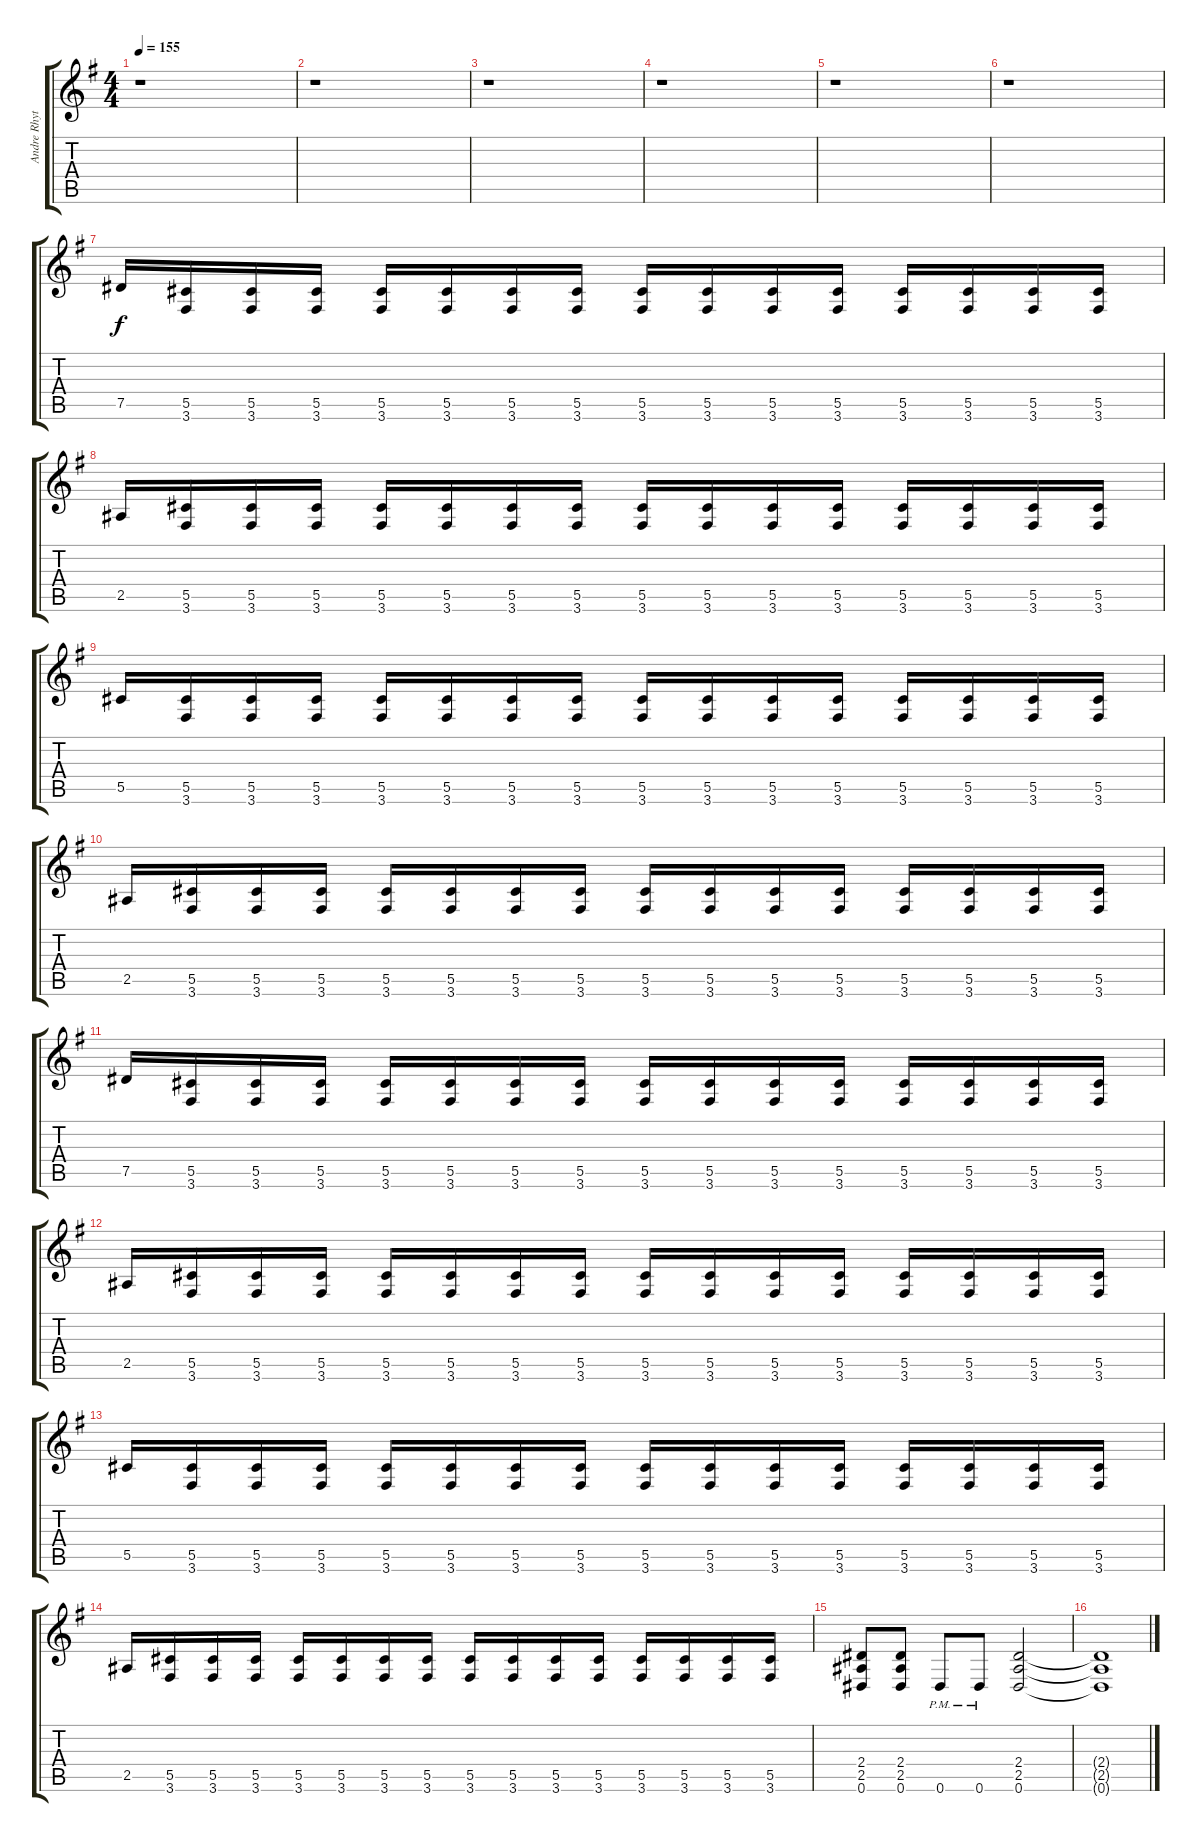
\track ("Andre Rhythm" "Andre Rhyt") {instrument distortionguitar}
\staff {score tabs}
\tuning (Eb4 Bb3 Gb3 Db3 Ab2 Eb2) {hide}
\ts (4 4)
\tempo 155
\clef g2
\ks g
r.1{dy f} |
r.1 |
r.1 |
r.1 |
r.1 |
r.1 |
7.5.16 (5.5 3.6).16 (5.5 3.6).16 (5.5 3.6).16 (5.5 3.6).16 (5.5 3.6).16 (5.5 3.6).16 (5.5 3.6).16 (5.5 3.6).16 (5.5 3.6).16 (5.5 3.6).16 (5.5 3.6).16 (5.5 3.6).16 (5.5 3.6).16 (5.5 3.6).16 (5.5 3.6).16 |
2.5.16 (5.5 3.6).16 (5.5 3.6).16 (5.5 3.6).16 (5.5 3.6).16 (5.5 3.6).16 (5.5 3.6).16 (5.5 3.6).16 (5.5 3.6).16 (5.5 3.6).16 (5.5 3.6).16 (5.5 3.6).16 (5.5 3.6).16 (5.5 3.6).16 (5.5 3.6).16 (5.5 3.6).16 |
5.5.16 (5.5 3.6).16 (5.5 3.6).16 (5.5 3.6).16 (5.5 3.6).16 (5.5 3.6).16 (5.5 3.6).16 (5.5 3.6).16 (5.5 3.6).16 (5.5 3.6).16 (5.5 3.6).16 (5.5 3.6).16 (5.5 3.6).16 (5.5 3.6).16 (5.5 3.6).16 (5.5 3.6).16 |
2.5.16 (5.5 3.6).16 (5.5 3.6).16 (5.5 3.6).16 (5.5 3.6).16 (5.5 3.6).16 (5.5 3.6).16 (5.5 3.6).16 (5.5 3.6).16 (5.5 3.6).16 (5.5 3.6).16 (5.5 3.6).16 (5.5 3.6).16 (5.5 3.6).16 (5.5 3.6).16 (5.5 3.6).16 |
7.5.16 (5.5 3.6).16 (5.5 3.6).16 (5.5 3.6).16 (5.5 3.6).16 (5.5 3.6).16 (5.5 3.6).16 (5.5 3.6).16 (5.5 3.6).16 (5.5 3.6).16 (5.5 3.6).16 (5.5 3.6).16 (5.5 3.6).16 (5.5 3.6).16 (5.5 3.6).16 (5.5 3.6).16 |
2.5.16 (5.5 3.6).16 (5.5 3.6).16 (5.5 3.6).16 (5.5 3.6).16 (5.5 3.6).16 (5.5 3.6).16 (5.5 3.6).16 (5.5 3.6).16 (5.5 3.6).16 (5.5 3.6).16 (5.5 3.6).16 (5.5 3.6).16 (5.5 3.6).16 (5.5 3.6).16 (5.5 3.6).16 |
5.5.16 (5.5 3.6).16 (5.5 3.6).16 (5.5 3.6).16 (5.5 3.6).16 (5.5 3.6).16 (5.5 3.6).16 (5.5 3.6).16 (5.5 3.6).16 (5.5 3.6).16 (5.5 3.6).16 (5.5 3.6).16 (5.5 3.6).16 (5.5 3.6).16 (5.5 3.6).16 (5.5 3.6).16 |
2.5.16 (5.5 3.6).16 (5.5 3.6).16 (5.5 3.6).16 (5.5 3.6).16 (5.5 3.6).16 (5.5 3.6).16 (5.5 3.6).16 (5.5 3.6).16 (5.5 3.6).16 (5.5 3.6).16 (5.5 3.6).16 (5.5 3.6).16 (5.5 3.6).16 (5.5 3.6).16 (5.5 3.6).16 |
(2.4 2.5 0.6).8 (2.4 2.5 0.6).8 0.6{pm}.8 0.6{pm}.8 (2.4 2.5 0.6).2 |
(2.4{t} 2.5{t} 0.6{t}).1
